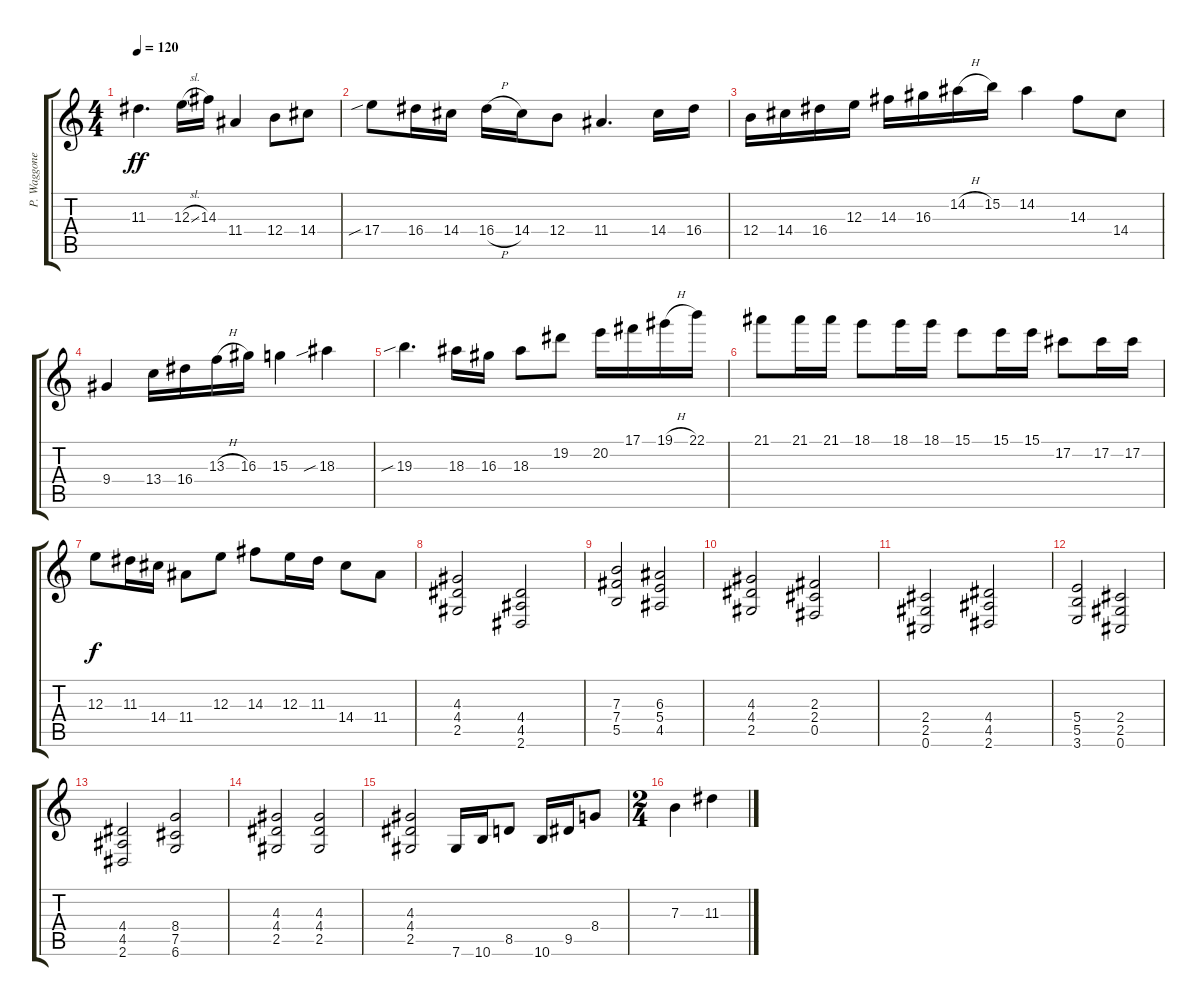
\track ("P. Waggoner Gtr." "P. Waggone") {instrument distortionguitar}
\staff {score tabs}
\tuning (Db4 Ab3 E3 B2 Gb2 Db2) {hide}
\ts (4 4)
\tempo 120
\clef g2
\ks c
11.3.4{d dy ff balance 8 instrument electricguitarclean} 12.3{sl}.16 14.3.16 11.4.4 12.4.8 14.4.8 |
17.4{sib}.8 16.4.16 14.4.16 16.4{h}.16 14.4.16 12.4.8 11.4.4{d} 14.4.16 16.4.16 |
12.4.16 14.4.16 16.4.16 12.3.16 14.3.16 16.3.16 14.2{h}.16 15.2.16 14.2.4 14.3.8 14.4.8 |
9.4.4 13.4.16 16.4.16 13.3{h}.16 16.3.16 15.3.4 18.3{sib}.4 |
19.3{sib}.4{d} 18.3.16 16.3.16 18.3.8 19.2.8 20.2.16 17.1.16 19.1{h}.16 22.1.16 |
21.1.8 21.1.16 21.1.16 18.1.8 18.1.16 18.1.16 15.1.8 15.1.16 15.1.16 17.2.8 17.2.16 17.2.16 |
12.3.8{dy f instrument distortionguitar} 11.3.16 14.4.16 11.4.8 12.3.8 14.3.8 12.3.16 11.3.16 14.4.8 11.4.8 |
(4.3 4.4 2.5).2{balance 0} (4.4 4.5 2.6).2 |
(7.3 7.4 5.5).2 (6.3 5.4 4.5).2 |
(4.3 4.4 2.5).2 (2.3 2.4 0.5).2 |
(2.4 2.5 0.6).2 (4.4 4.5 2.6).2 |
(5.4 5.5 3.6).2 (2.4 2.5 0.6).2 |
(4.4 4.5 2.6).2 (8.4 7.5 6.6).2 |
(4.3 4.4 2.5).2 (4.3 4.4 2.5).2 |
(4.3 4.4 2.5).2 7.6.16 10.6.16 8.5.8 10.6.16 9.5.16 8.4.8 |
\ts (2 4)
7.3.4 11.3.4
